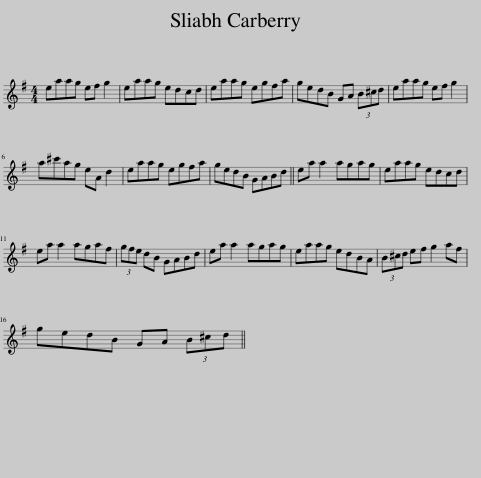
X:1
L:1/8
M:4/4
I:linebreak $
K:G
V:1 treble
V:1
 eaag ef g2 | eaag edcd | eaag egfa | gedB GA (3B^cd | eaag ef g2 |$ %5
 a^c'ag eA d2 | eaag egfa | gedB GABd || ea a2 agag | eaag edcd |$ %10
 ea a2 agaf | (3gfe dB GABd | ea a2 agag | eaag edBA | (3B^cd ef g2 af |$ %15
 gedB GA (3B^cd || %16
